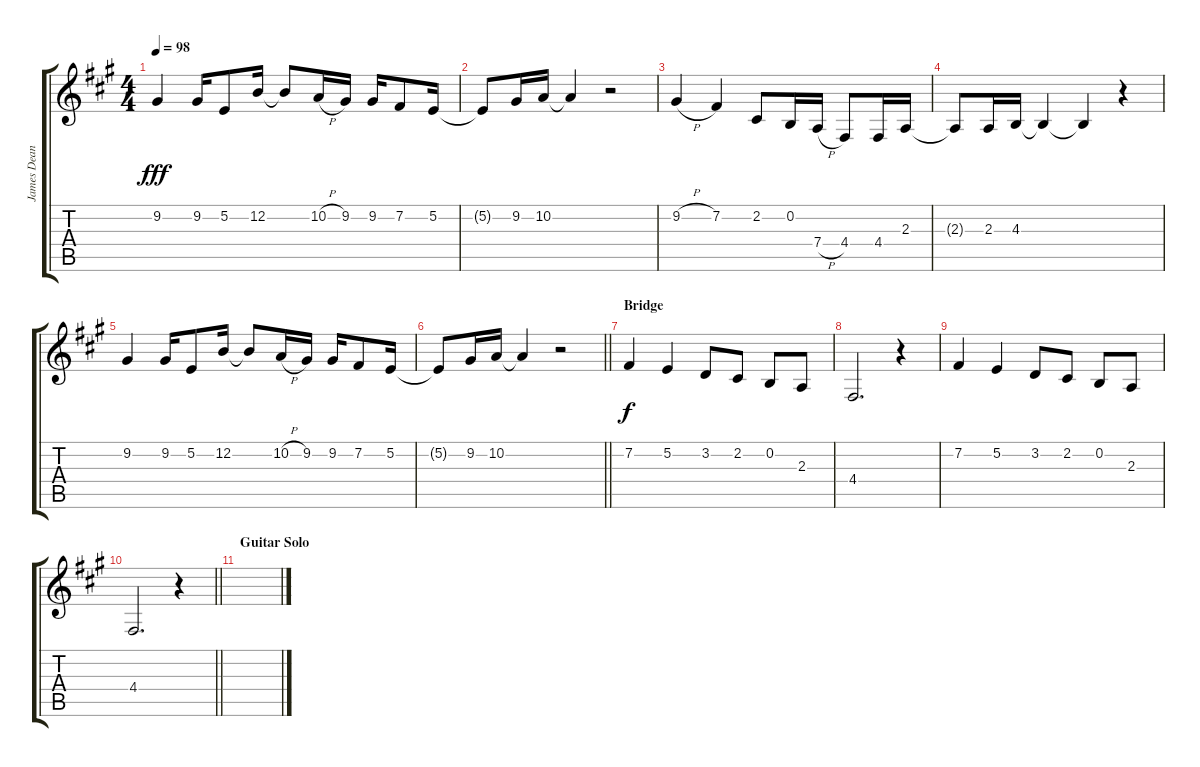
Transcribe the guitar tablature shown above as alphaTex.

\track ("James Dean Bradfield (Vocals)" "James Dean") {instrument viola}
\staff {score tabs}
\tuning (E4 B3 G3 D3 A2 E2) {hide}
\ts (4 4)
\tempo 98
\clef g2
\ks a
9.2.4{dy fff} 9.2.16 5.2.8 12.2.16 12.2{t}.8 10.2{h}.16 9.2.16 9.2.16 7.2.8 5.2.16 |
5.2{t}.8 9.2.16 10.2.16 10.2{t}.4 r.2 |
9.2{h}.4 7.2.4 2.2.8 0.2.16 7.4{h}.16 4.4.8 4.4.16 2.3.16 |
2.3{t}.8 2.3.16 4.3.16 4.3{t}.4 4.3{t}.4 r.4 |
9.2.4 9.2.16 5.2.8 12.2.16 12.2{t}.8 10.2{h}.16 9.2.16 9.2.16 7.2.8 5.2.16 |
\barLineRight lightlight
5.2{t}.8 9.2.16 10.2.16 10.2{t}.4 r.2 |
\section ("" "Bridge")
7.2.4{dy f} 5.2.4 3.2.8 2.2.8 0.2.8 2.3.8 |
4.4.2{d} r.4 |
7.2.4 5.2.4 3.2.8 2.2.8 0.2.8 2.3.8 |
\barLineRight lightlight
4.4.2{d} r.4 |
\section ("" "Guitar Solo")
